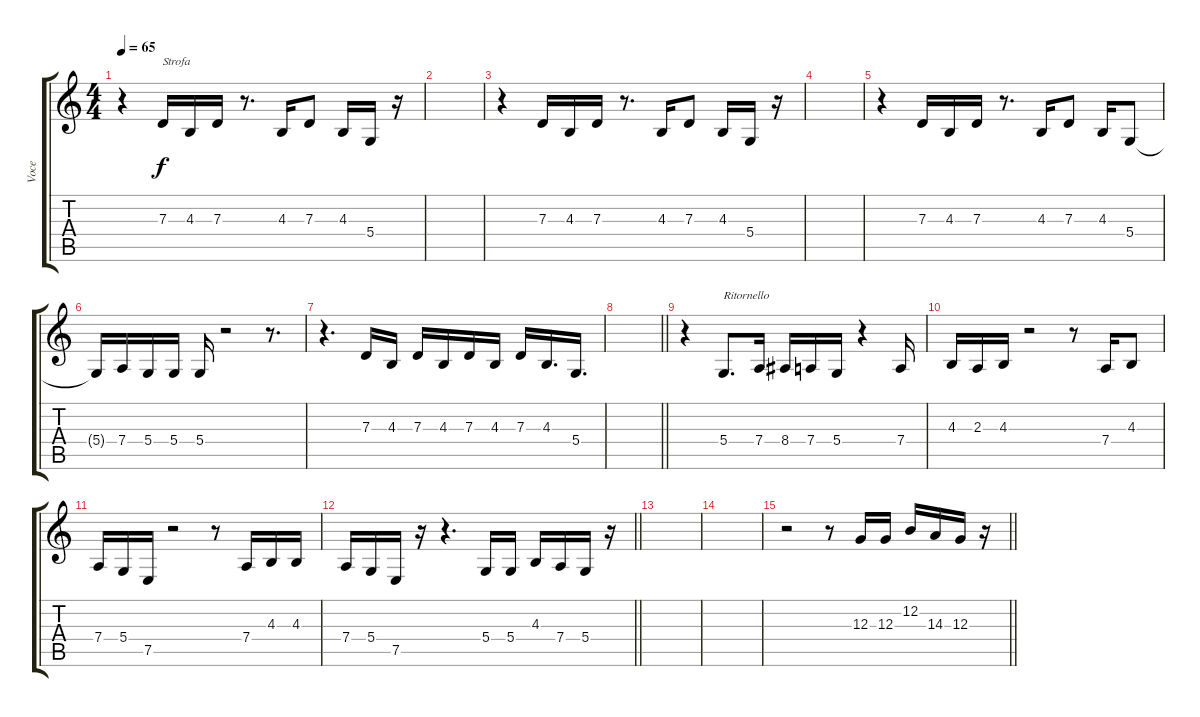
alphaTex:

\track ("Voce" "Voce") {instrument lead1square}
\staff {score tabs}
\tuning (E4 B3 G3 D3 A2 E2) {hide}
\ts (4 4)
\tempo 65
\clef g2
\ks c
r.4{dy f} 7.3.16{txt "Strofa"} 4.3.16 7.3.16 r.8{d} 4.3.16 7.3.8 4.3.16 5.4.16 r.16 |
|
r.4 7.3.16 4.3.16 7.3.16 r.8{d} 4.3.16 7.3.8 4.3.16 5.4.16 r.16 |
|
r.4 7.3.16 4.3.16 7.3.16 r.8{d} 4.3.16 7.3.8 4.3.16 5.4.8 |
5.4{t}.16 7.4.16 5.4.16 5.4.16 5.4.16 r.2 r.8{d} |
r.4{d} 7.3.16 4.3.16 7.3.16 4.3.16 7.3.16 4.3.16 7.3.16 4.3.16{d} 5.4.16{d} |
\barLineRight lightlight
|
r.4 5.4.8{d txt "Ritornello"} 7.4.16 8.4.16 7.4.16 5.4.16 r.4 7.4.16 |
4.3.16 2.3.16 4.3.16 r.2 r.8 7.4.16 4.3.8 |
7.4.16 5.4.16 7.5.16 r.2 r.8 7.4.16 4.3.16 4.3.16 |
\barLineRight lightlight
7.4.16 5.4.16 7.5.16 r.16 r.4{d} 5.4.16 5.4.16 4.3.16 7.4.16 5.4.16 r.16 |
|
|
\barLineRight lightlight
r.2 r.8 12.3.16 12.3.16 12.2.16 14.3.16 12.3.16 r.16
